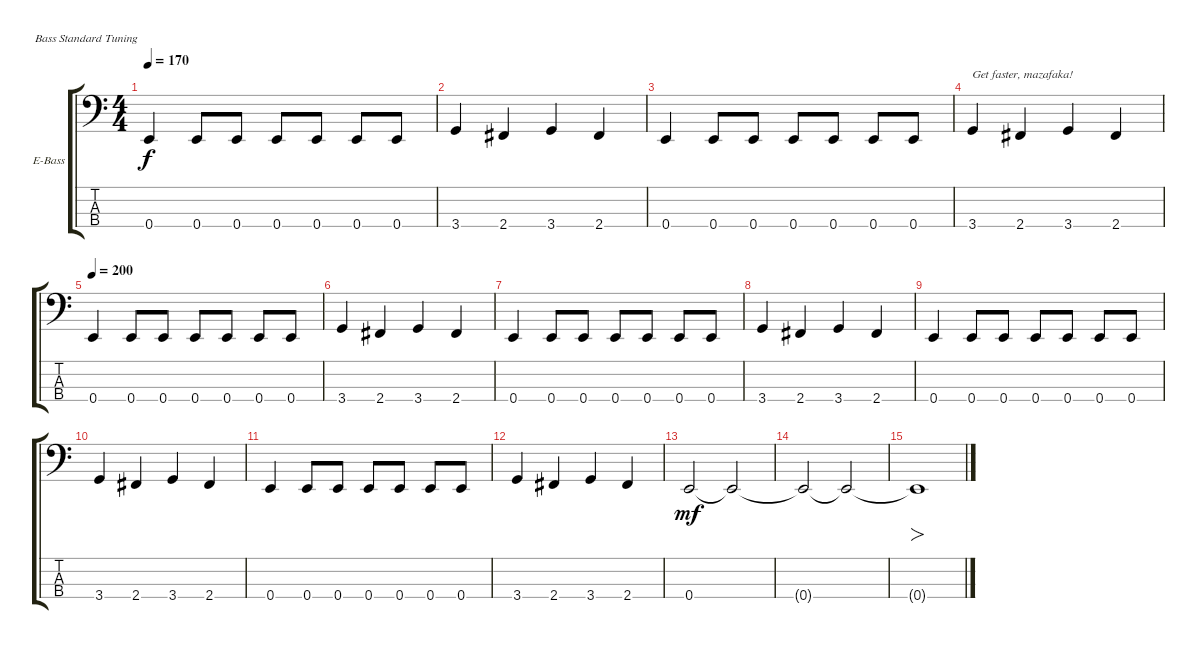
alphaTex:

\defaultSystemsLayout 4
\bracketExtendMode groupsimilarinstruments
\firstSystemTrackNameOrientation horizontal
\otherSystemsTrackNameOrientation horizontal
\track ("Electric Bass" "E-Bass") {instrument electricbassfinger}
\staff {score tabs}
\tuning (G2 D2 A1 E1)
\ts (4 4)
\tempo 170
\clef f4
\ks c
0.4.4{dy f} 0.4.8 0.4.8 0.4.8 0.4.8 0.4.8 0.4.8 |
3.4.4 2.4.4 3.4.4 2.4.4 |
0.4.4 0.4.8 0.4.8 0.4.8 0.4.8 0.4.8 0.4.8 |
3.4.4{txt "Get faster, mazafaka!"} 2.4.4 3.4.4 2.4.4 |
\tempo 200
0.4.4 0.4.8 0.4.8 0.4.8 0.4.8 0.4.8 0.4.8 |
3.4.4 2.4.4 3.4.4 2.4.4 |
0.4.4 0.4.8 0.4.8 0.4.8 0.4.8 0.4.8 0.4.8 |
3.4.4 2.4.4 3.4.4 2.4.4 |
0.4.4 0.4.8 0.4.8 0.4.8 0.4.8 0.4.8 0.4.8 |
3.4.4 2.4.4 3.4.4 2.4.4 |
0.4.4 0.4.8 0.4.8 0.4.8 0.4.8 0.4.8 0.4.8 |
3.4.4 2.4.4 3.4.4 2.4.4 |
0.4.2{dy mf} 0.4{t}.2 |
0.4{t}.2 0.4{t}.2 |
0.4{t}.1{fo}
